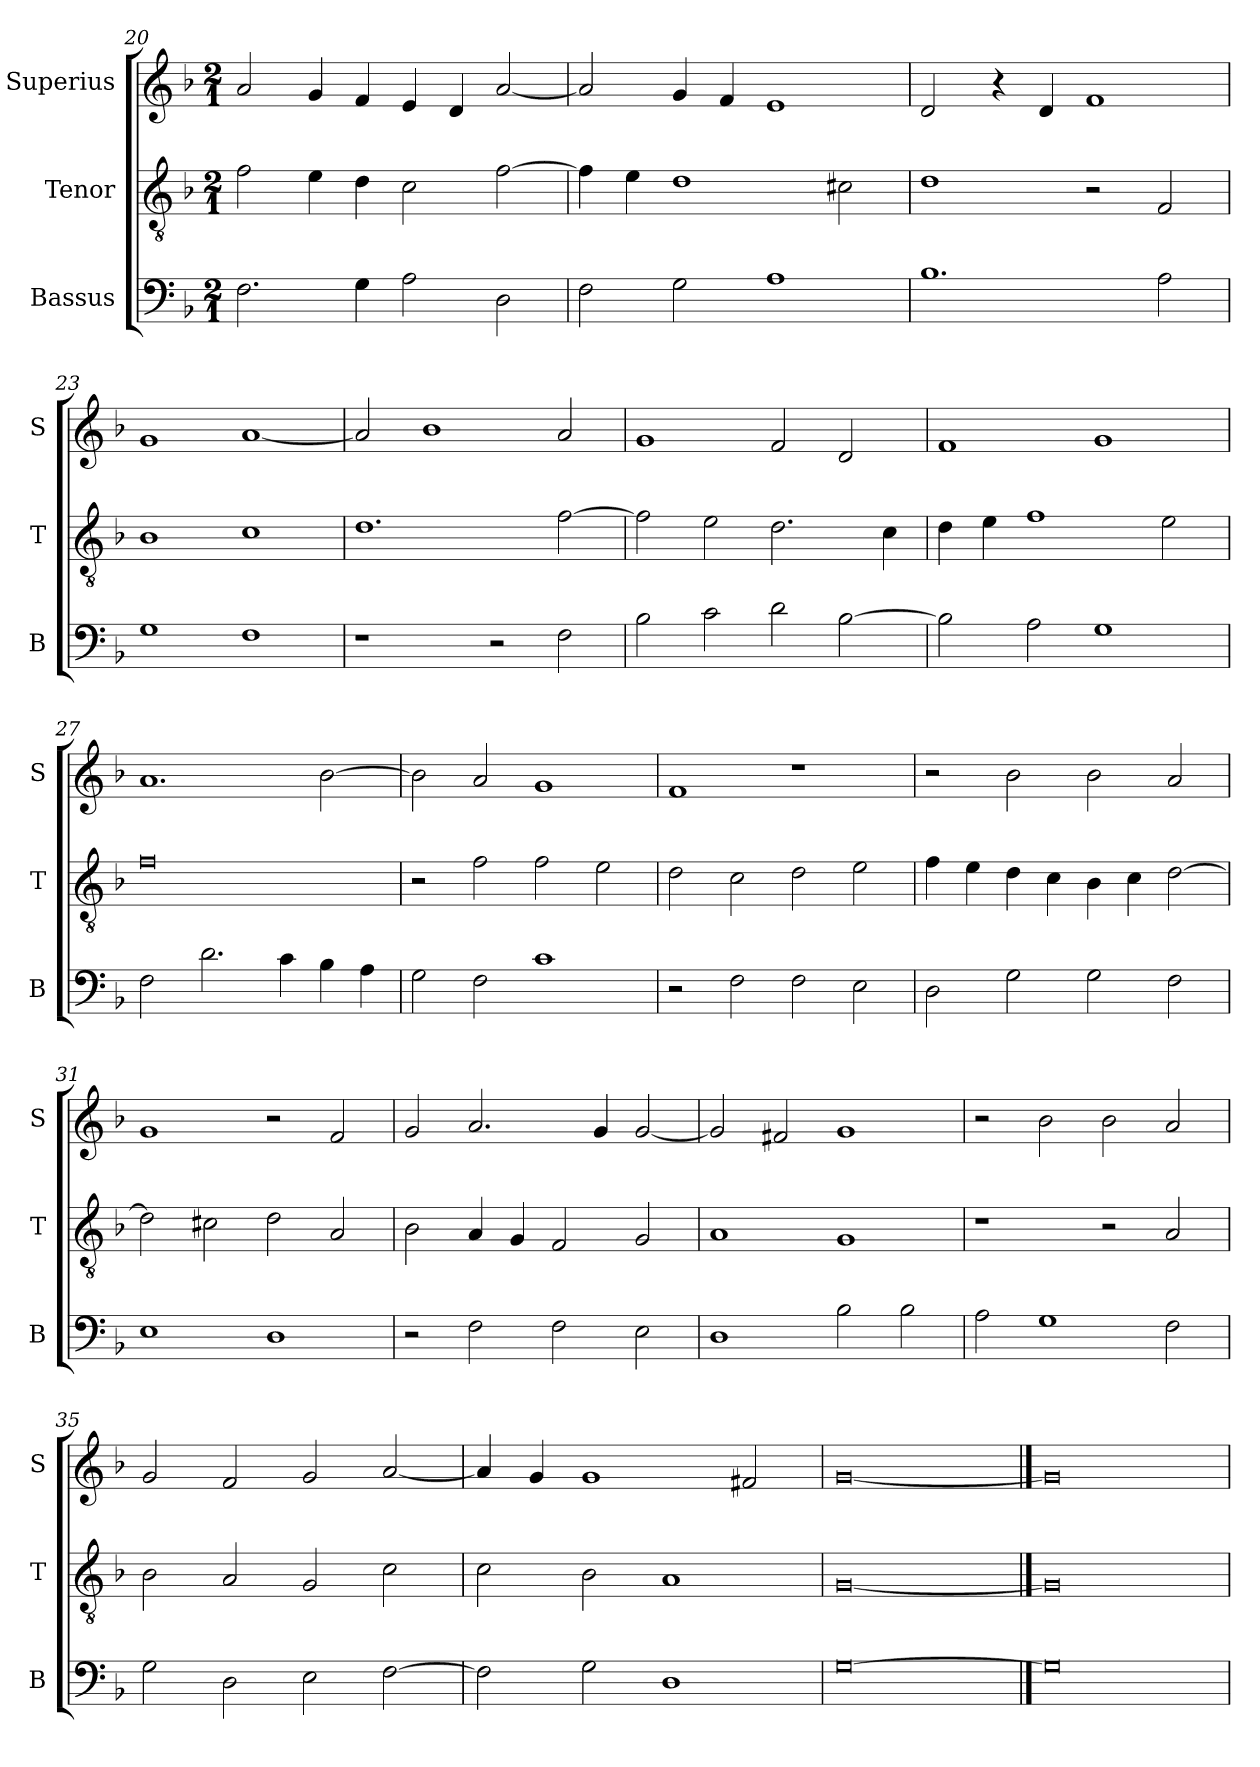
**kern	**kern	**kern
*part3	*part2	*part1
*staff3	*staff2	*staff1
*I"Bassus	*I"Tenor	*I"Superius
*I'B	*I'T	*I'S
*clefF4	*clefGv2	*clefG2
*k[b-]	*k[b-]	*k[b-]
*F:	*F:	*F:
*M2/1	*M2/1	*M2/1
=20	=20	=20
2.F	2f	2a
.	4e	4g
4G	4d	4f
2A	2c	4e
.	.	4d
2D	[2f	[2a
=21	=21	=21
2F	4f]	2a]
.	4e	.
2G	1d	4g
.	.	4f
1A	.	1e
.	2c#X	.
=22	=22	=22
1.B-	1d	2d
.	.	4r
.	.	4d
.	2r	1f
2A	2F	.
=23	=23	=23
1G	1B-	1g
1F	1c	[1a
=24	=24	=24
1r	1.d	2a]
.	.	1b-
2r	.	.
2F	[2f	2a
=25	=25	=25
2B-	2f]	1g
2c	2e	.
2d	2.d	2f
[2B-	.	2d
.	4c	.
=26	=26	=26
2B-]	4d	1f
.	4e	.
2A	1f	.
1G	.	1g
.	2e	.
=27	=27	=27
2F	0f	1.a
2.d	.	.
4c	.	.
4B-	.	[2b-
4A	.	.
=28	=28	=28
2G	2r	2b-]
2F	2f	2a
1c	2f	1g
.	2e	.
=29	=29	=29
2r	2d	1f
2F	2c	.
2F	2d	1r
2E	2e	.
=30	=30	=30
2D	4f	2r
.	4e	.
2G	4d	2b-
.	4c	.
2G	4B-	2b-
.	4c	.
2F	[2d	2a
=31	=31	=31
1E	2d]	1g
.	2c#X	.
1D	2d	2r
.	2A	2f
=32	=32	=32
2r	2B-	2g
2F	4A	2.a
.	4G	.
2F	2F	.
.	.	4g
2E	2G	[2g
=33	=33	=33
1D	1A	2g]
.	.	2f#X
2B-	1G	1g
2B-	.	.
=34	=34	=34
2A	1r	2r
1G	.	2b-
.	2r	2b-
2F	2A	2a
=35	=35	=35
2G	2B-	2g
2D	2A	2f
2E	2G	2g
[2F	2c	[2a
=36	=36	=36
2F]	2c	4a]
.	.	4g
2G	2B-	1g
1D	1A	.
.	.	2f#X
=37	=37	=37
[0G	[0G	[0g
==38	==38	==38
0G]	0G]	0g]
=	=	=
*-	*-	*-
